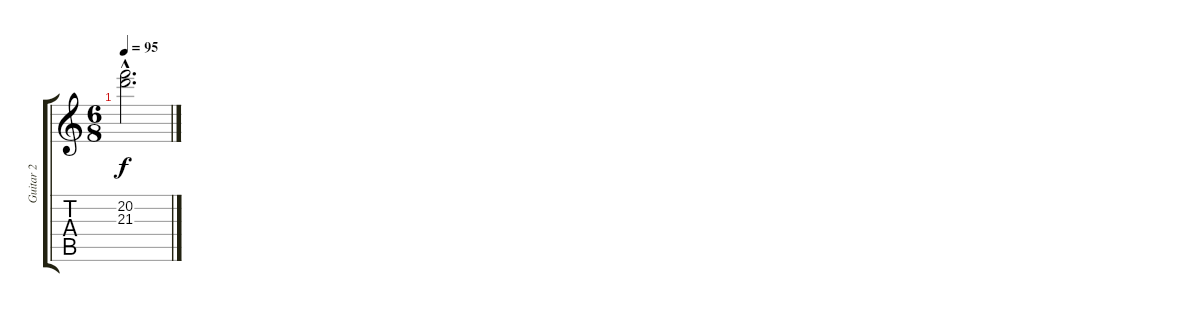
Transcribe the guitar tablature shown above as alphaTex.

\track ("Guitar 2" "Guitar 2") {instrument distortionguitar}
\staff {score tabs}
\tuning (D4 A3 F3 C3 G2 D2) {hide}
\ts (6 8)
\tempo 95
\clef g2
\ks c
(20.2{hac t} 21.3{hac t}).2{d dy f}
